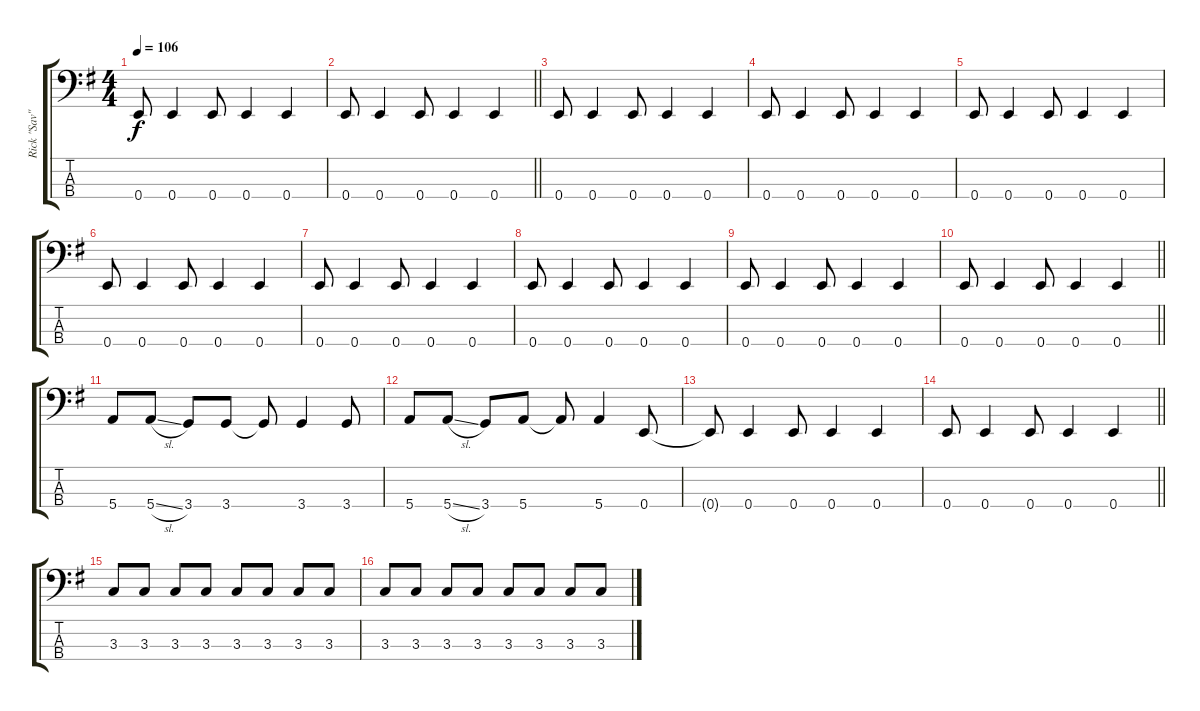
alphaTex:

\track ("Rick \"Sav\" Savage" "Rick \"Sav\"") {instrument synthbass2}
\staff {score tabs}
\tuning (G2 D2 A1 E1) {hide}
\ts (4 4)
\tempo 106
\clef f4
\ks eminor
0.4.8{dy f} 0.4.4 0.4.8 0.4.4 0.4.4 |
\barLineRight lightlight
0.4.8 0.4.4 0.4.8 0.4.4 0.4.4 |
0.4.8 0.4.4 0.4.8 0.4.4 0.4.4 |
0.4.8 0.4.4 0.4.8 0.4.4 0.4.4 |
0.4.8 0.4.4 0.4.8 0.4.4 0.4.4 |
0.4.8 0.4.4 0.4.8 0.4.4 0.4.4 |
0.4.8 0.4.4 0.4.8 0.4.4 0.4.4 |
0.4.8 0.4.4 0.4.8 0.4.4 0.4.4 |
0.4.8 0.4.4 0.4.8 0.4.4 0.4.4 |
\barLineRight lightlight
0.4.8 0.4.4 0.4.8 0.4.4 0.4.4 |
5.4.8 5.4{sl}.8 3.4.8 3.4.8 3.4{t}.8 3.4.4 3.4.8 |
5.4.8 5.4{sl}.8 3.4.8 5.4.8 5.4{t}.8 5.4.4 0.4.8 |
0.4{t}.8 0.4.4 0.4.8 0.4.4 0.4.4 |
\barLineRight lightlight
0.4.8 0.4.4 0.4.8 0.4.4 0.4.4 |
3.3.8 3.3.8 3.3.8 3.3.8 3.3.8 3.3.8 3.3.8 3.3.8 |
3.3.8 3.3.8 3.3.8 3.3.8 3.3.8 3.3.8 3.3.8 3.3.8
